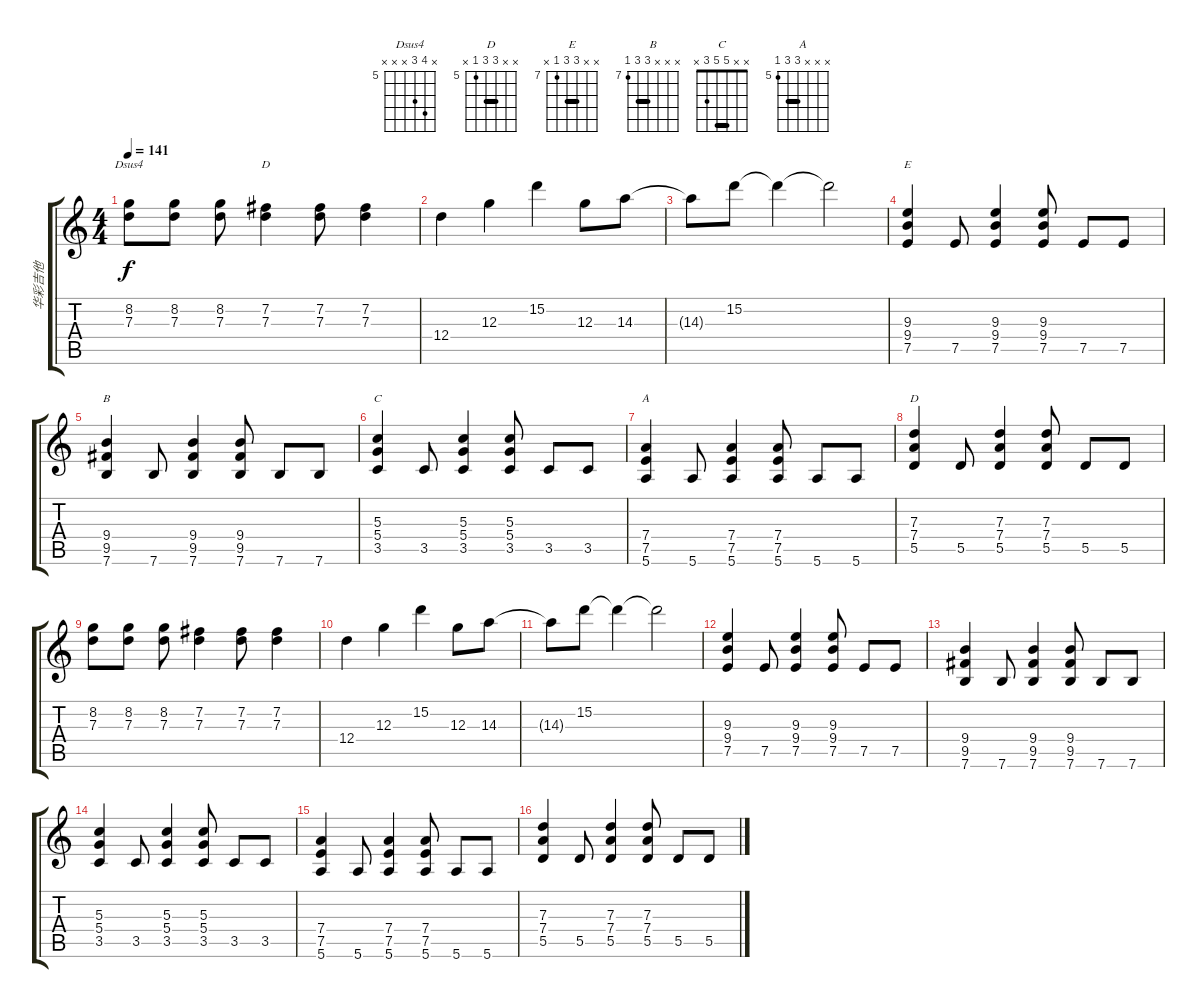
\track ("华彩吉他" "华彩吉他") {instrument distortionguitar}
\staff {score tabs}
\tuning (E4 B3 G3 D3 A2 E2) {hide}
\chord ("Dsus4" x 8 7 x x x) {firstfret 5}
\chord ("D" x 7 7 x x x) {firstfret 5 barre 7}
\chord ("E" x x 9 9 7 x) {firstfret 7 barre 9}
\chord ("B" x x x 9 9 7) {firstfret 7 barre 9}
\chord ("C" x x 5 5 3 x) {barre 5}
\chord ("A" x x x 7 7 5) {firstfret 5 barre 7}
\chord ("D" x x 7 7 5 x) {firstfret 5 barre 7}
\ts (4 4)
\tempo 141
\clef g2
\ks c
(8.2 7.3).8{ch "Dsus4" dy f} (8.2 7.3).8 (8.2 7.3).8 (7.2 7.3).4{ch "D"} (7.2 7.3).8 (7.2 7.3).4 |
12.4.4{volume 16} 12.3.4 15.2.4 12.3.8 14.3.8 |
14.3{t}.8 15.2.8 15.2{t}.4 15.2{t}.2 |
(9.3 9.4 7.5).4{ch "E" volume 12} 7.5.8 (9.3 9.4 7.5).4 (9.3 9.4 7.5).8 7.5.8 7.5.8 |
(9.4 9.5 7.6).4{ch "B"} 7.6.8 (9.4 9.5 7.6).4 (9.4 9.5 7.6).8 7.6.8 7.6.8 |
(5.3 5.4 3.5).4{ch "C"} 3.5.8 (5.3 5.4 3.5).4 (5.3 5.4 3.5).8 3.5.8 3.5.8 |
(7.4 7.5 5.6).4{ch "A"} 5.6.8 (7.4 7.5 5.6).4 (7.4 7.5 5.6).8 5.6.8 5.6.8 |
(7.3 7.4 5.5).4{ch "D"} 5.5.8 (7.3 7.4 5.5).4 (7.3 7.4 5.5).8 5.5.8 5.5.8 |
(8.2 7.3).8 (8.2 7.3).8 (8.2 7.3).8 (7.2 7.3).4 (7.2 7.3).8 (7.2 7.3).4 |
12.4.4{volume 16} 12.3.4 15.2.4 12.3.8 14.3.8 |
14.3{t}.8 15.2.8 15.2{t}.4 15.2{t}.2 |
(9.3 9.4 7.5).4{volume 12} 7.5.8 (9.3 9.4 7.5).4 (9.3 9.4 7.5).8 7.5.8 7.5.8 |
(9.4 9.5 7.6).4 7.6.8 (9.4 9.5 7.6).4 (9.4 9.5 7.6).8 7.6.8 7.6.8 |
(5.3 5.4 3.5).4 3.5.8 (5.3 5.4 3.5).4 (5.3 5.4 3.5).8 3.5.8 3.5.8 |
(7.4 7.5 5.6).4 5.6.8 (7.4 7.5 5.6).4 (7.4 7.5 5.6).8 5.6.8 5.6.8 |
(7.3 7.4 5.5).4 5.5.8 (7.3 7.4 5.5).4 (7.3 7.4 5.5).8 5.5.8 5.5.8
